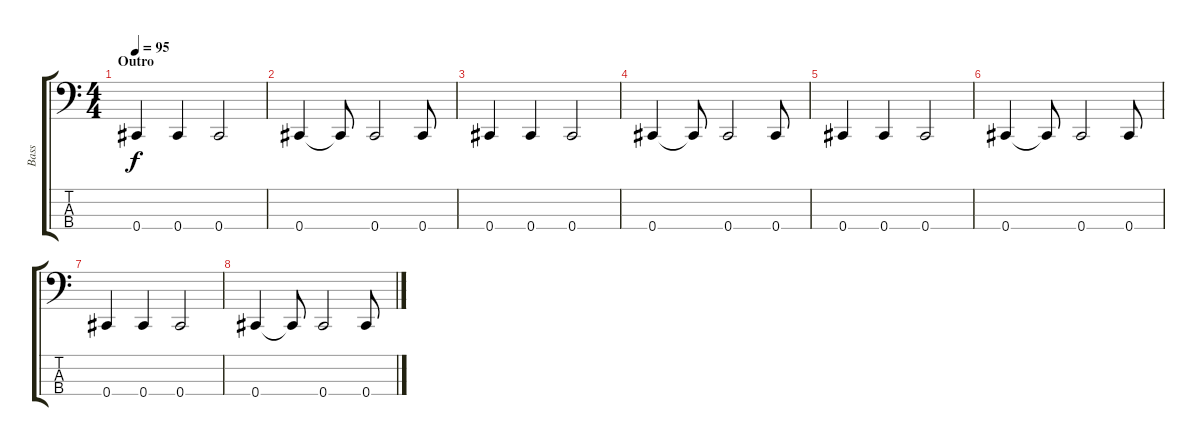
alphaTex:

\track ("Bass" "Bass") {instrument electricbasspick}
\staff {score tabs}
\tuning (Gb2 Db2 Ab1 Db1) {hide}
\ts (4 4)
\section ("" "Outro")
\tempo 95
\clef f4
\ks c
0.4.4{dy f} 0.4.4 0.4.2 |
0.4.4 0.4{t}.8 0.4.2 0.4.8 |
0.4.4 0.4.4 0.4.2 |
0.4.4 0.4{t}.8 0.4.2 0.4.8 |
0.4.4 0.4.4 0.4.2 |
0.4.4 0.4{t}.8 0.4.2 0.4.8 |
0.4.4 0.4.4 0.4.2 |
0.4.4 0.4{t}.8 0.4.2 0.4.8
